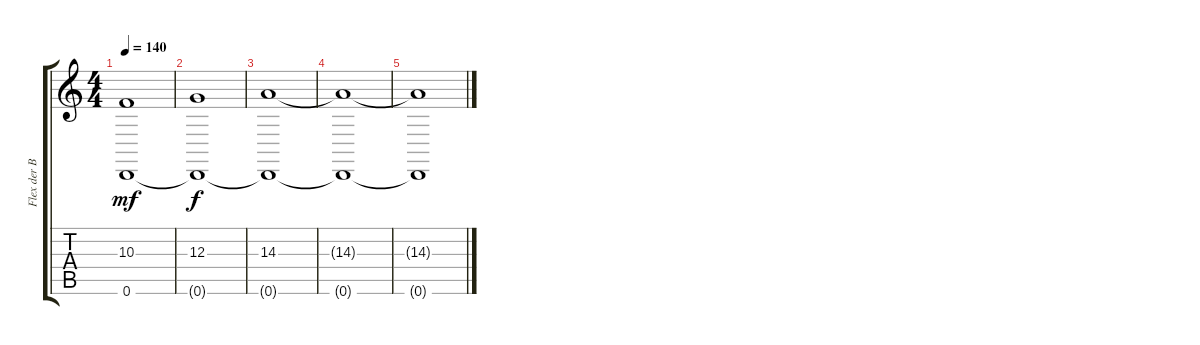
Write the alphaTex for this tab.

\track ("Flex der Biegsame" "Flex der B") {instrument bagpipe}
\staff {score tabs}
\tuning (E4 B3 G3 D3 A2 D2) {hide}
\ts (4 4)
\tempo 140
\clef g2
\ks c
(10.3 0.6).1{dy mf} |
(12.3 0.6{t}).1{dy f} |
(14.3 0.6{t}).1 |
(14.3{t} 0.6{t}).1 |
(14.3{t} 0.6{t}).1
